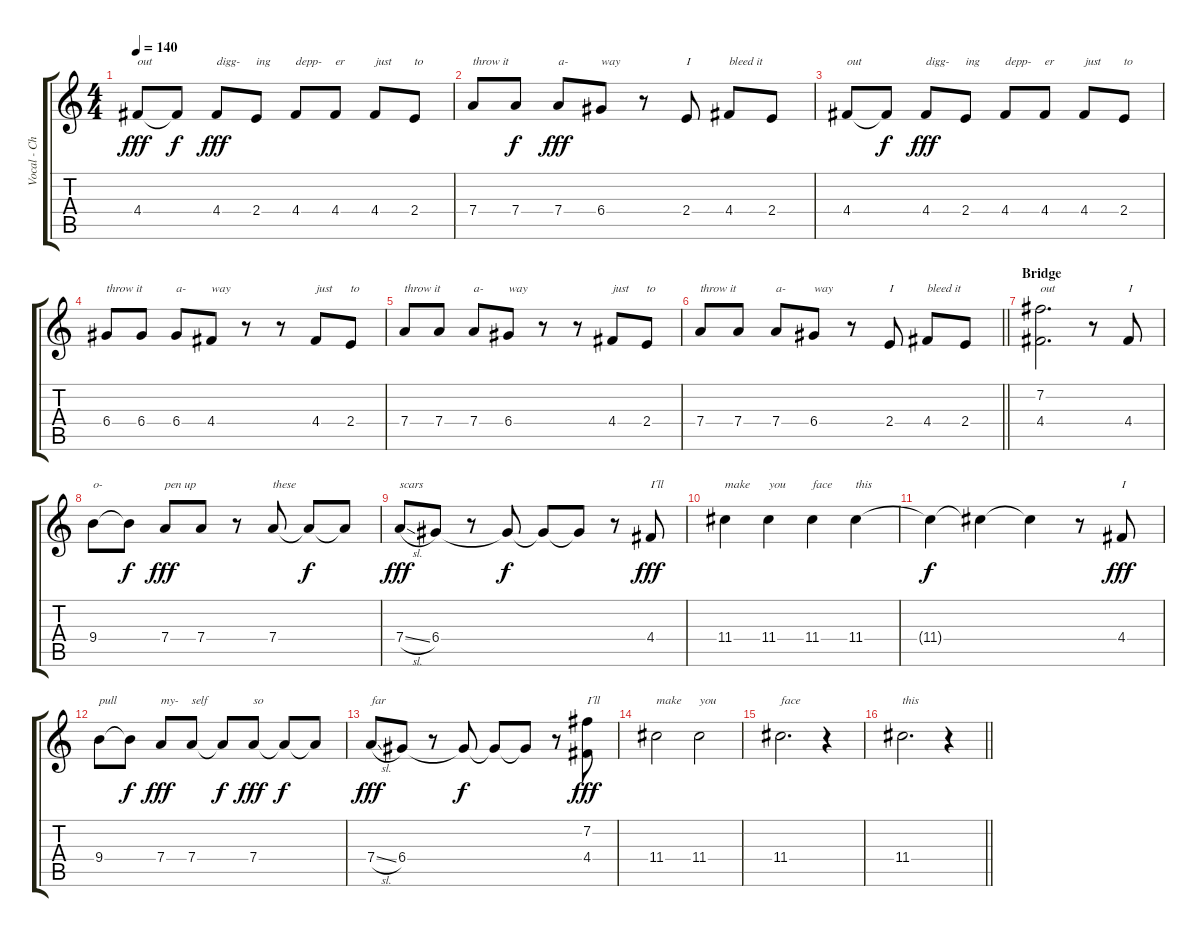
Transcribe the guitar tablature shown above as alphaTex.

\track ("Vocal - Chester Bennington" "Vocal - Ch") {instrument overdrivenguitar}
\staff {score tabs}
\tuning (E4 B3 G3 D3 A2 E2) {hide}
\ts (4 4)
\tempo 140
\clef g2
\ks c
4.4.8{txt "out" dy fff} 4.4{t}.8{dy f} 4.4.8{txt "digg-" dy fff} 2.4.8{txt "ing"} 4.4.8{txt "depp-"} 4.4.8{txt "er"} 4.4.8{txt "just"} 2.4.8{txt "to"} |
7.4.8{txt "throw it"} 7.4.8{dy f} 7.4.8{txt "a-" dy fff} 6.4.8{txt "way"} r.8 2.4.8{txt "I"} 4.4.8{txt "bleed it"} 2.4.8 |
4.4.8{txt "out"} 4.4{t}.8{dy f} 4.4.8{txt "digg-" dy fff} 2.4.8{txt "ing"} 4.4.8{txt "depp-"} 4.4.8{txt "er"} 4.4.8{txt "just"} 2.4.8{txt "to"} |
6.4.8{txt "throw it"} 6.4.8 6.4.8{txt "a-"} 4.4.8{txt "way"} r.8 r.8 4.4.8{txt "just"} 2.4.8{txt "to"} |
7.4.8{txt "throw it"} 7.4.8 7.4.8{txt "a-"} 6.4.8{txt "way"} r.8 r.8 4.4.8{txt "just"} 2.4.8{txt "to"} |
\barLineRight lightlight
7.4.8{txt "throw it"} 7.4.8 7.4.8{txt "a-"} 6.4.8{txt "way"} r.8 2.4.8{txt "I"} 4.4.8{txt "bleed it"} 2.4.8 |
\section ("" "Bridge")
(7.2 4.4).2{d txt "out"} r.8 4.4.8{txt "I"} |
9.4.8{txt "o-"} 9.4{t}.8{dy f} 7.4.8{txt "pen up" dy fff} 7.4.8 r.8 7.4.8{txt "these"} 7.4{t}.8{dy f} 7.4{t}.8 |
7.4{sl}.8{txt "scars" dy fff} 6.4.8 r.8 6.4{t}.8{dy f} 6.4{t}.8 6.4{t}.8 r.8 4.4.8{txt "I´ll" dy fff} |
11.4.4{txt "make"} 11.4.4{txt "you"} 11.4.4{txt "face"} 11.4.4{txt "this"} |
11.4{t}.4{dy f} 11.4{t}.4 11.4{t}.4 r.8 4.4.8{txt "I" dy fff} |
9.4.8{txt "pull"} 9.4{t}.8{dy f} 7.4.8{txt "my-" dy fff} 7.4.8{txt "self"} 7.4{t}.8{dy f} 7.4.8{txt "so" dy fff} 7.4{t}.8{dy f} 7.4{t}.8 |
7.4{sl}.8{txt "far" dy fff} 6.4.8 r.8 6.4{t}.8{dy f} 6.4{t}.8 6.4{t}.8 r.8 (7.2 4.4).8{txt "I´ll" dy fff} |
11.4.2{txt "make"} 11.4.2{txt "you"} |
11.4.2{d txt "face"} r.4 |
\barLineRight lightlight
11.4.2{d txt "this"} r.4
